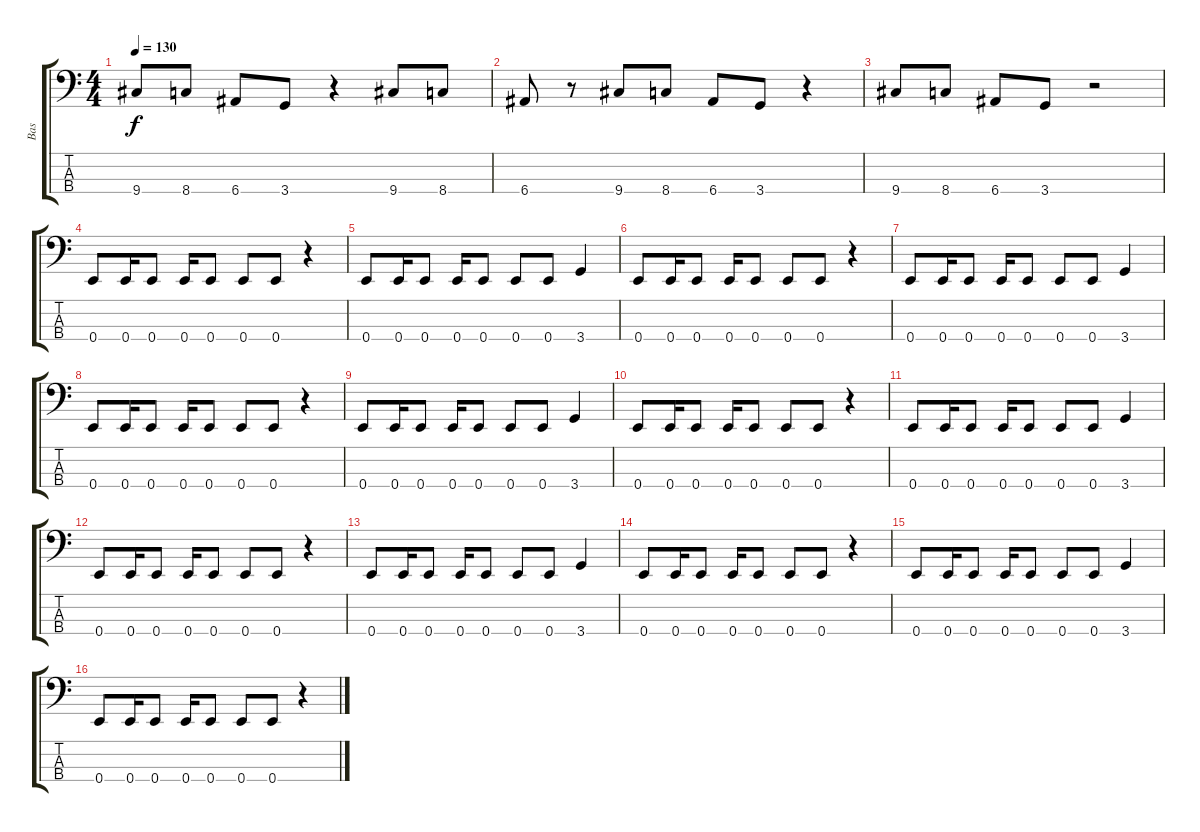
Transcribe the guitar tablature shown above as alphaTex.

\track ("Bas" "Bas") {instrument electricbassfinger}
\staff {score tabs}
\tuning (G2 D2 A1 E1) {hide}
\ts (4 4)
\tempo 130
\clef f4
\ks c
9.4.8{dy f} 8.4.8 6.4.8 3.4.8 r.4 9.4.8 8.4.8 |
6.4.8 r.8 9.4.8 8.4.8 6.4.8 3.4.8 r.4 |
9.4.8 8.4.8 6.4.8 3.4.8 r.2 |
0.4.8 0.4.16 0.4.8 0.4.16 0.4.8 0.4.8 0.4.8 r.4 |
0.4.8 0.4.16 0.4.8 0.4.16 0.4.8 0.4.8 0.4.8 3.4.4 |
0.4.8 0.4.16 0.4.8 0.4.16 0.4.8 0.4.8 0.4.8 r.4 |
0.4.8 0.4.16 0.4.8 0.4.16 0.4.8 0.4.8 0.4.8 3.4.4 |
0.4.8 0.4.16 0.4.8 0.4.16 0.4.8 0.4.8 0.4.8 r.4 |
0.4.8 0.4.16 0.4.8 0.4.16 0.4.8 0.4.8 0.4.8 3.4.4 |
0.4.8 0.4.16 0.4.8 0.4.16 0.4.8 0.4.8 0.4.8 r.4 |
0.4.8 0.4.16 0.4.8 0.4.16 0.4.8 0.4.8 0.4.8 3.4.4 |
0.4.8 0.4.16 0.4.8 0.4.16 0.4.8 0.4.8 0.4.8 r.4 |
0.4.8 0.4.16 0.4.8 0.4.16 0.4.8 0.4.8 0.4.8 3.4.4 |
0.4.8 0.4.16 0.4.8 0.4.16 0.4.8 0.4.8 0.4.8 r.4 |
0.4.8 0.4.16 0.4.8 0.4.16 0.4.8 0.4.8 0.4.8 3.4.4 |
0.4.8 0.4.16 0.4.8 0.4.16 0.4.8 0.4.8 0.4.8 r.4
